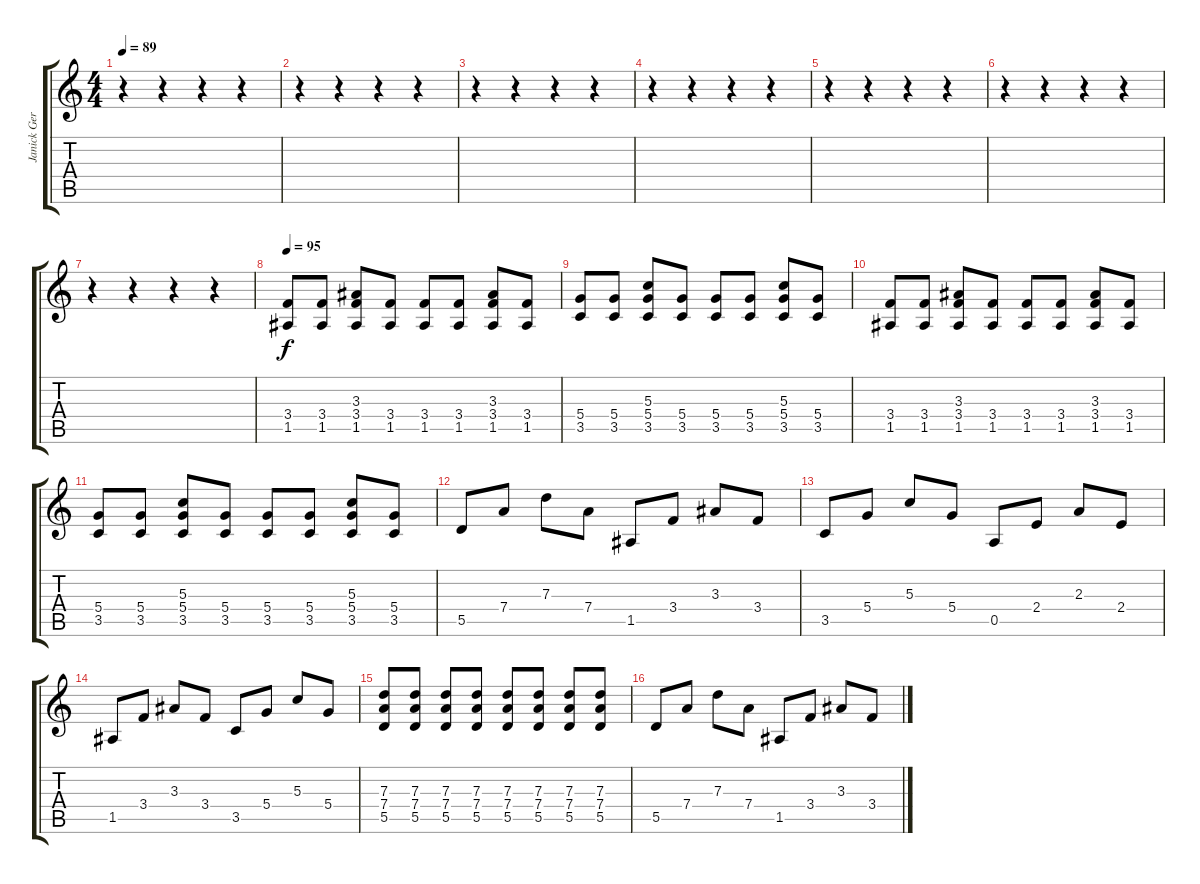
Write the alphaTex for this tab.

\track ("Janick Gers" "Janick Ger") {instrument distortionguitar}
\staff {score tabs}
\tuning (E4 B3 G3 D3 A2 E2) {hide}
\ts (4 4)
\tempo 89
\clef g2
\ks c
r.4{dy f} r.4 r.4 r.4 |
r.4 r.4 r.4 r.4 |
r.4 r.4 r.4 r.4 |
r.4 r.4 r.4 r.4 |
r.4 r.4 r.4 r.4 |
r.4 r.4 r.4 r.4 |
r.4 r.4 r.4 r.4 |
\tempo 95
(3.4 1.5).8 (3.4 1.5).8 (3.3 3.4 1.5).8 (3.4 1.5).8 (3.4 1.5).8 (3.4 1.5).8 (3.3 3.4 1.5).8 (3.4 1.5).8 |
(5.4 3.5).8 (5.4 3.5).8 (5.3 5.4 3.5).8 (5.4 3.5).8 (5.4 3.5).8 (5.4 3.5).8 (5.3 5.4 3.5).8 (5.4 3.5).8 |
(3.4 1.5).8 (3.4 1.5).8 (3.3 3.4 1.5).8 (3.4 1.5).8 (3.4 1.5).8 (3.4 1.5).8 (3.3 3.4 1.5).8 (3.4 1.5).8 |
(5.4 3.5).8 (5.4 3.5).8 (5.3 5.4 3.5).8 (5.4 3.5).8 (5.4 3.5).8 (5.4 3.5).8 (5.3 5.4 3.5).8 (5.4 3.5).8 |
5.5.8 7.4.8 7.3.8 7.4.8 1.5.8 3.4.8 3.3.8 3.4.8 |
3.5.8 5.4.8 5.3.8 5.4.8 0.5.8 2.4.8 2.3.8 2.4.8 |
1.5.8 3.4.8 3.3.8 3.4.8 3.5.8 5.4.8 5.3.8 5.4.8 |
(7.3 7.4 5.5).8 (7.3 7.4 5.5).8 (7.3 7.4 5.5).8 (7.3 7.4 5.5).8 (7.3 7.4 5.5).8 (7.3 7.4 5.5).8 (7.3 7.4 5.5).8 (7.3 7.4 5.5).8 |
5.5.8 7.4.8 7.3.8 7.4.8 1.5.8 3.4.8 3.3.8 3.4.8
